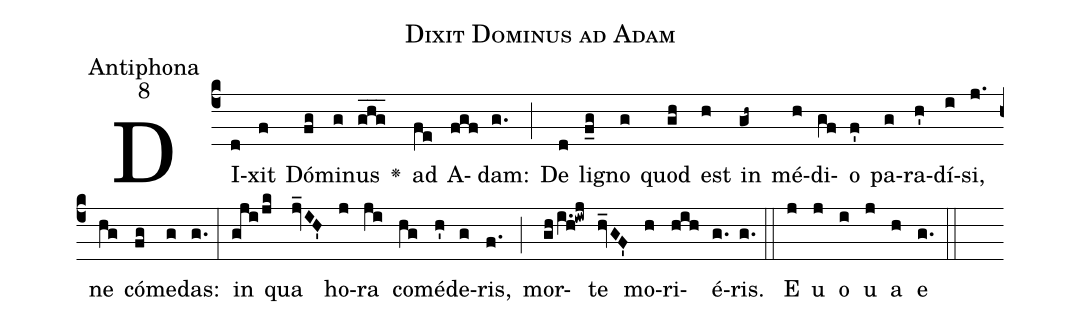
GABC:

name:Dixit Dominus ad Adam;
office-part:Antiphona;
mode:8;
%%
(c4)DI(d)xit(f) Dó(fg)mi(g)nus(g_h_g_) <v>\greheightstar</v>() ad(fe) A(fgf)dam:(g.) (;) De(d) li(f_g)gno(g) quod(gh) est(h) in(gh~) mé(h)di(gf)o(f') pa(g)ra(h')dí(i)si,(j.) ne(hg) có(fg)me(g)das:(g.) (:) in(gji/jk) qua(j_vIH') ho(j)ra(ji) co(hg)mé(h')de(g)ris,(f.) (;) mor(gh/i.h!iwj)te(hv_GF') mo(h)ri(hih)é(g.)ris.(g.) (::) E(j) u(j) o(i) u(j) a(h) e(g.) (::)
